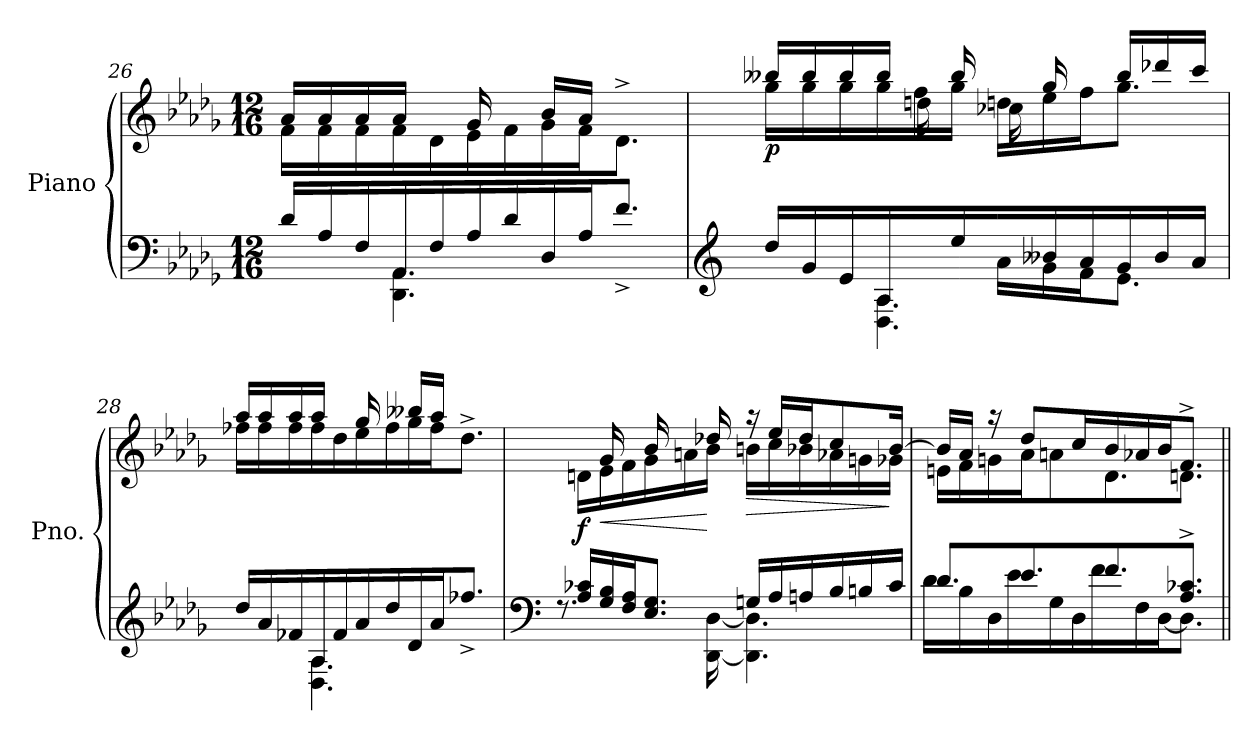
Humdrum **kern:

**kern	**kern	**dynam
*part1	*part1	*part1
*staff2	*staff1	*staff1/2
*I"Piano	*	*
*I'Pno.	*	*
*clefF4	*clefG2	*
*k[b-e-a-d-g-]	*k[b-e-a-d-g-]	*
*D-:	*D-:	*
*M12/16	*M12/16	*
=26	=26	=26
*^	*^	*
16d-/LL	8.ryy	16a-/LL	16f\LL	.
16A-/	.	16a-/	16f\	.
16F/	.	16a-/	16f\	.
16AA-/	4.DD-\ 4.AA-\	16a-/JJ	16f\	.
16F/	.	16ryy	16d-\	.
16A-/	.	16g-/	16e-\	.
16d-/	.	16ryy	16f\	.
16D-/	.	16b-/LL	16g-\	.
16A-/J	.	16a-/JJ	16f\J	.
8.f^/J	8.ryy	8.ryy	8.d-^\J	.
*v	*v	*	*	*
*	*v	*v	*
!!LO:LB:g=z
=27	=27	=27
*clefG2	*	*
*^	*^	*
*	*^	*	*^	*
!	!	!	!	!	!	!LO:DY:b
16dd-/LL	4.ryy	8.ryy	16bb--X/LL	16gg-\LL	4ryy	p
16g-/	.	.	16bb--/	16gg-\	.	.
16e-/	.	.	16bb--/	16gg-\	.	.
16A-/	.	4.D-\ 4.A-\	16bb--/JJ	16gg-\	.	.
16ryy	.	.	16ryy	16ff\	16ddn\	.
16ee-/JJ	.	.	16bb--/	16gg-\JJ	16ryy	.
16ryy	16a-\LL	.	16ryy	16ddn\LL	16cc-X\LL	.
16b--X/	16g-\	.	16gg-/	16ee-\	4ryy	.
16a-/	16f\J	.	16ryy	16ff\J	.	.
16g-/	8.e-\J	8.ryy	16bb--/LL	8.gg-\J	.	.
16b--/	.	.	16ddd-X/	.	.	.
16a-/JJ	.	.	16ccc/JJ	.	16ryy	.
*	*v	*v	*	*	*	*
*	*	*	*v	*v	*
=28	=28	=28	=28	=28
16dd-/LL	8.ryy	16aa-/LL	16ff-X\LL	.
16a-/	.	16aa-/	16ff-\	.
16f-X/	.	16aa-/	16ff-\	.
16A-/	4.D-\ 4.A-\	16aa-/JJ	16ff-\	.
16f-/	.	16ryy	16dd-\	.
16a-/	.	16gg-/	16ee-\	.
16dd-/	.	16ryy	16ff-\	.
16d-/	.	16bb--X/LL	16gg-\	.
16a-/J	.	16aa-/JJ	16ff-\J	.
8.ff-X^/J	8.ryy	8.ryy	8.dd-^\J	.
!!LO:PB:g=z	!!
=29	=29	=29	=29	=29
*clefF4	*	*	*	*
!	!	!	!	!LO:DY:b
16A-/ 16c-X/LL	8.rF	16ryy	16dn\LL	f
!	!	!	!	!LO:HP:b
16G-/ 16B-/	.	16g-/	16e-\	<
16F/ 16A-/J	.	16ryy	16f\	.
8.E-/ 8.G-/J	8rF	16b-/	16g-\	.
.	.	16ryy	16an\	.
.	[16DD-\ [16D-\	16dd-X/	16b-\JJ	[
!	!	!	!	!LO:HP:b
16Gn/LL	4.DD-\] 4.D-\]	16raa	16bn\LL	>
16A-/	.	16ee-/LL	16cc\	.
16An/	.	16dd-/J	16b-X\	.
16B-/	.	8cc/	16a-X\	.
16Bn/	.	.	16gn\	.
16c-/JJ	.	[16b-/Jk	16g-X\JJ	]
!!LO:PB:g=z	!!
=30	=30	=30	=30	=30
8.d-/L	16d-\LL	16b-/LL]	16en\LL	.
.	16B-\	16a-/JJ	16f\	.
.	16D-\	16raa	16gn\	.
8.e-/	16e-\	8dd-/L	16a-\J	.
.	16G-\	.	8an\	.
.	16D-\	16cc/L	.	.
8.f/	16f\	16b-/	8.d-\	.
.	16F\	16a-X/	.	.
.	[16D-\J	16b-/J	.	.
8.A-/^ 8.c-X/^J	8.D-\J]	8.f^/J	8.dn\J	.
*v	*v	*	*	*
*	*v	*v	*
=||	=||	=||
*-	*-	*-
